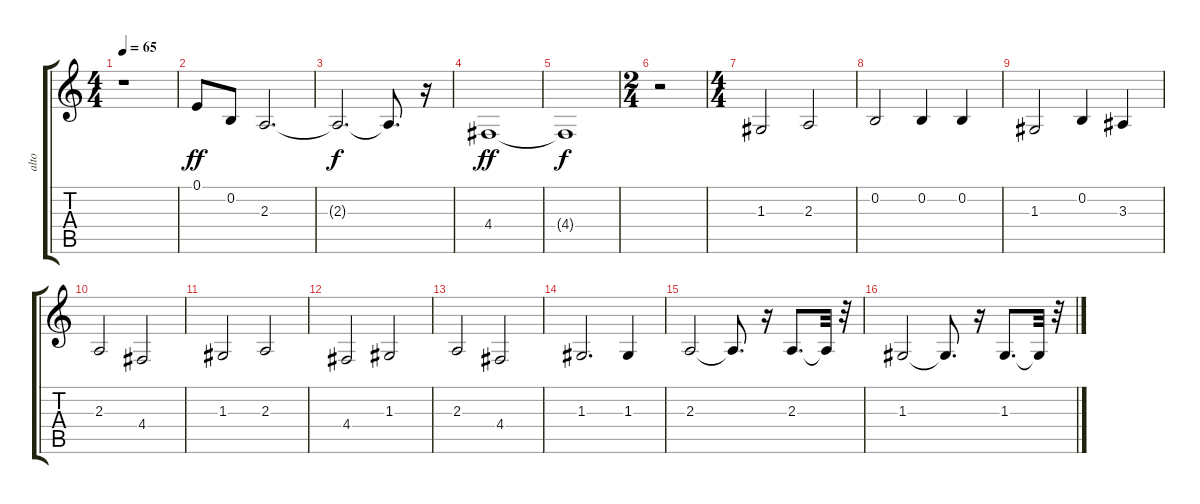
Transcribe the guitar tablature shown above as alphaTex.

\track ("alto" "alto") {instrument stringensemble1}
\staff {score tabs}
\tuning (E4 B3 G3 D3 A2 E2) {hide}
\ts (4 4)
\tempo 65
\clef g2
\ks c
r.1{dy ff instrument stringensemble1} |
0.1.8 0.2.8 2.3.2{d} |
2.3{t}.2{d dy f} 2.3{t}.8{d} r.16 |
4.4.1{dy ff} |
4.4{t}.1{dy f} |
\ts (2 4)
r.2 |
\ts (4 4)
1.3.2{volume 14} 2.3.2 |
0.2.2 0.2.4 0.2.4 |
1.3.2 0.2.4 3.3.4 |
2.3.2 4.4.2 |
1.3.2 2.3.2 |
4.4.2 1.3.2 |
2.3.2 4.4.2 |
1.3.2{d} 1.3.4 |
2.3.2 2.3{t}.8{d} r.16 2.3.8{d} 2.3{t}.32 r.32 |
1.3.2 1.3{t}.8{d} r.16 1.3.8{d} 1.3{t}.32 r.32
